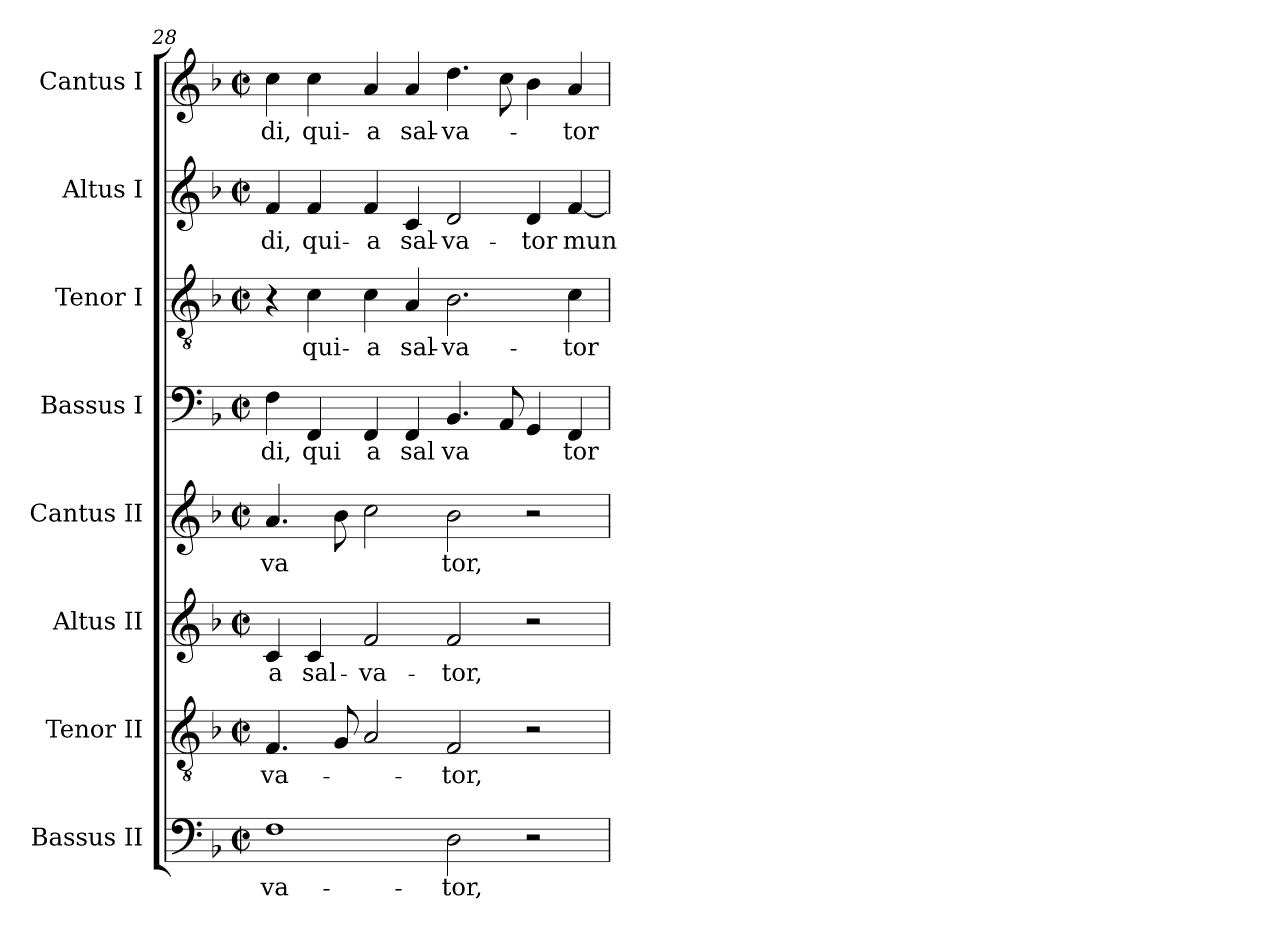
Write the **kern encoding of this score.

**kern	**text	**kern	**text	**kern	**text	**kern	**text	**kern	**text	**kern	**text	**kern	**text	**kern	**text
*part8	*part8	*part7	*part7	*part6	*part6	*part5	*part5	*part4	*part4	*part3	*part3	*part2	*part2	*part1	*part1
*staff8	*staff8	*staff7	*staff7	*staff6	*staff6	*staff5	*staff5	*staff4	*staff4	*staff3	*staff3	*staff2	*staff2	*staff1	*staff1
*I"Bassus II	*	*I"Tenor II	*	*I"Altus II	*	*I"Cantus II	*	*I"Bassus I	*	*I"Tenor I	*	*I"Altus I	*	*I"Cantus I	*
*clefF4	*	*clefGv2	*	*clefG2	*	*clefG2	*	*clefF4	*	*clefGv2	*	*clefG2	*	*clefG2	*
*k[b-]	*	*k[b-]	*	*k[b-]	*	*k[b-]	*	*k[b-]	*	*k[b-]	*	*k[b-]	*	*k[b-]	*
*F:	*	*F:	*	*F:	*	*F:	*	*F:	*	*F:	*	*F:	*	*F:	*
*M2/2	*	*M2/2	*	*M2/2	*	*M2/2	*	*M2/2	*	*M2/2	*	*M2/2	*	*M2/2	*
*met(c|)	*	*met(c|)	*	*met(c|)	*	*met(c|)	*	*met(c|)	*	*met(c|)	*	*met(c|)	*	*met(c|)	*
=28	=28	=28	=28	=28	=28	=28	=28	=28	=28	=28	=28	=28	=28	=28	=28
!	!LO:LY:b:cj	!	!LO:LY:b:cj	!	!LO:LY:b:cj	!	!LO:LY:b:cj	!	!LO:LY:b:cj	!	!	!	!LO:LY:b:cj	!	!LO:LY:b:cj
1F	-va-	4.F/	-va-	4c/	-a	4.a/	va	4F\	di,	4r	.	4f/	-di,	4cc\	-di,
!	!	!	!	!	!LO:LY:b:cj	!	!	!	!LO:LY:b:cj	!	!LO:LY:b:cj	!	!LO:LY:b:cj	!	!LO:LY:b:cj
.	.	.	.	4c/	sal-	.	.	4FF/	qui	4c\	qui-	4f/	qui-	4cc\	qui-
.	.	8G/	.	.	.	8b-\	.	.	.	.	.	.	.	.	.
!	!	!	!	!	!LO:LY:b:cj	!	!	!	!LO:LY:b:cj	!	!LO:LY:b:cj	!	!LO:LY:b:cj	!	!LO:LY:b:cj
.	.	2A/	.	2f/	-va-	2cc\	.	4FF/	a	4c\	-a	4f/	-a	4a/	-a
!	!	!	!	!	!	!	!	!	!LO:LY:b:cj	!	!LO:LY:b:cj	!	!LO:LY:b:cj	!	!LO:LY:b:cj
.	.	.	.	.	.	.	.	4FF/	sal	4A/	sal-	4c/	sal-	4a/	sal-
!	!LO:LY:b:cj	!	!LO:LY:b:cj	!	!LO:LY:b:cj	!	!LO:LY:b:cj	!	!LO:LY:b:cj	!	!LO:LY:b:cj	!	!LO:LY:b:cj	!	!LO:LY:b:cj
2D\	-tor,	2F/	-tor,	2f/	-tor,	2b-\	tor,	4.BB-/	va	2.B-\	-va-	2d/	-va-	4.dd\	-va-
.	.	.	.	.	.	.	.	8AA/	.	.	.	.	.	8cc\	.
!	!	!	!	!	!	!	!	!	!	!	!	!	!LO:LY:b:cj	!	!
2r	.	2r	.	2r	.	2r	.	4GG/	.	.	.	4d/	-tor	4b-\	.
!	!	!	!	!	!	!	!	!	!LO:LY:b:cj	!	!LO:LY:b:cj	!	!LO:LY:b	!	!LO:LY:b:cj
.	.	.	.	.	.	.	.	4FF/	tor	4c\	-tor	[>4f/	mun-	4a/	-tor
=	=	=	=	=	=	=	=	=	=	=	=	=	=	=	=
*-	*-	*-	*-	*-	*-	*-	*-	*-	*-	*-	*-	*-	*-	*-	*-
